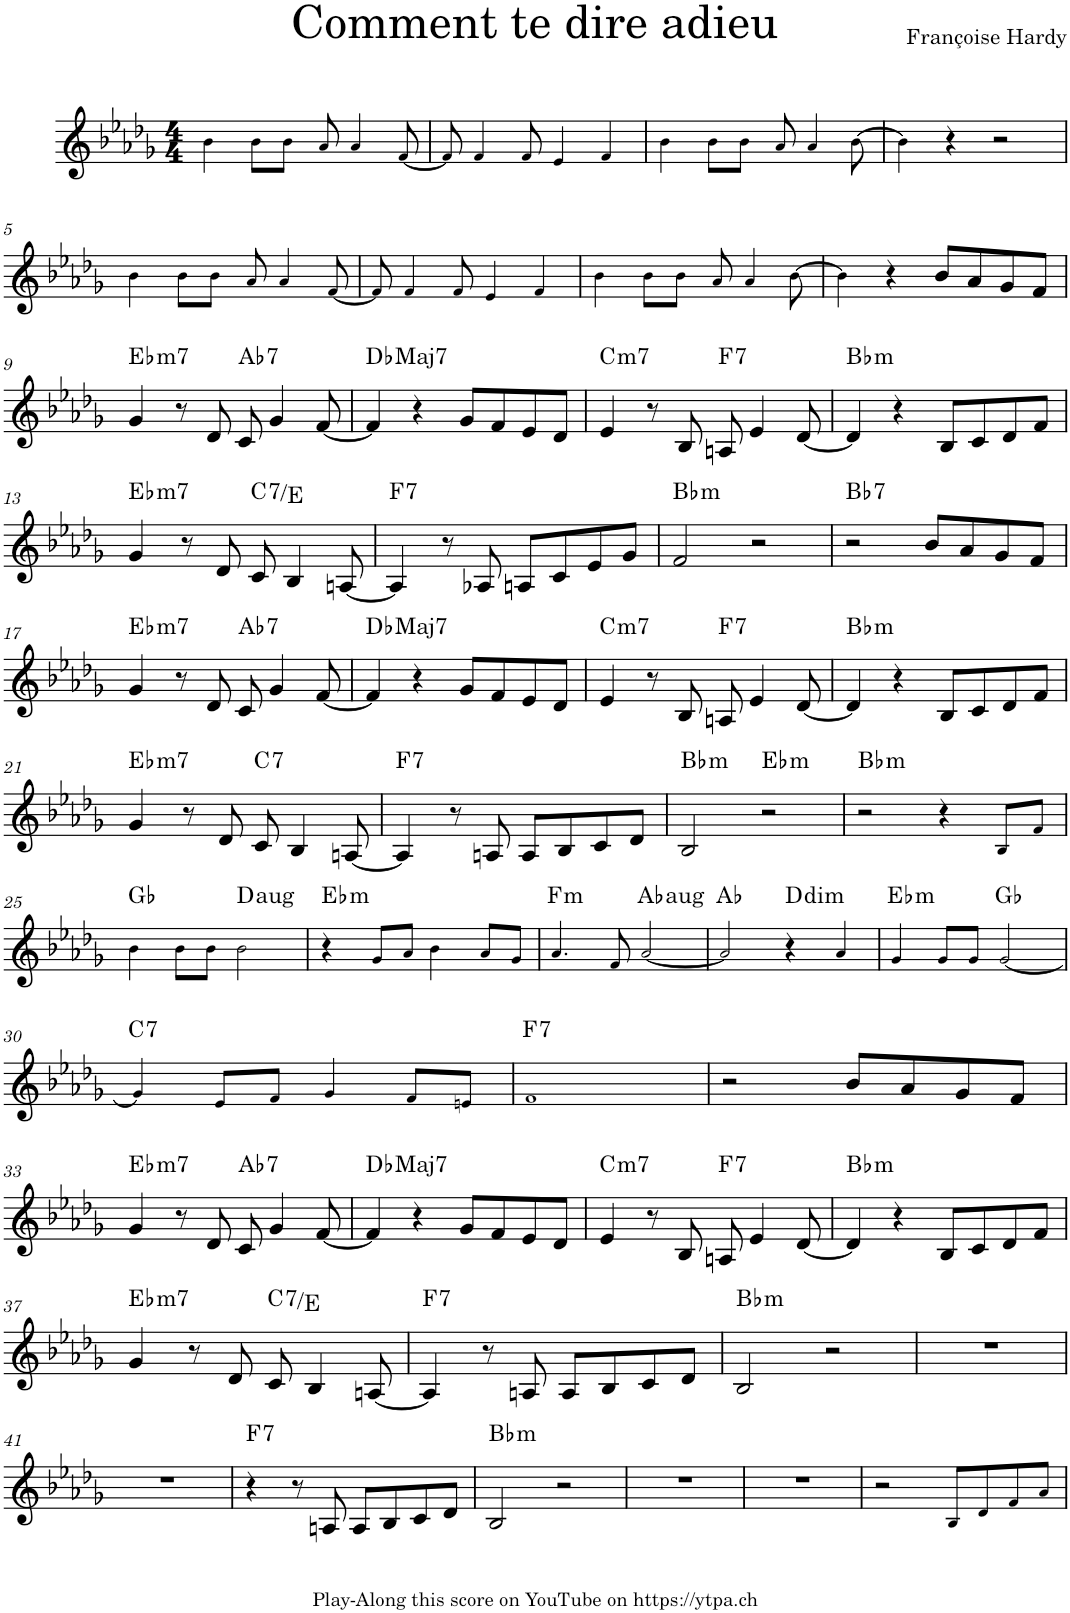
**kern	**harte
*part1	*part1
*staff1	*
*I"Piano	*
*I'Pno.	*
*clefG2	*
*k[b-e-a-d-g-]	*
*M4/4	*
=1	=1
4b-!\	.
8b-!\L	.
8b-!\J	.
8a-!/	.
4a-!/	.
[8f!/	.
=2	=2
8f!/]	.
4f!/	.
8f!/	.
4e-!/	.
4f!/	.
=3	=3
4b-!\	.
8b-!\L	.
8b-!\J	.
8a-!/	.
4a-!/	.
[8b-!\	.
=4	=4
4b-!\]	.
4r	.
2r	.
!!LO:LB:g=z
=5	=5
4b-!\	.
8b-!\L	.
8b-!\J	.
8a-!/	.
4a-!/	.
[8f!/	.
=6	=6
8f!/]	.
4f!/	.
8f!/	.
4e-!/	.
4f!/	.
=7	=7
4b-!\	.
8b-!\L	.
8b-!\J	.
8a-!/	.
4a-!/	.
[8b-!\	.
=8	=8
4b-!\]	.
4r	.
8b-/L	.
8a-/	.
8g-/	.
8f/J	.
!!LO:LB:g=z
=9	=9
!	!LO:H:kt=m7
4g-/	Eb:min7
8r	.
8d-/	.
!	!LO:H:kt=7
8c/	Ab:7
4g-/	.
[8f/	.
=10	=10
!	!LO:H:kt=Maj7
4f/]	Db:maj7
4r	.
8g-/L	.
8f/	.
8e-/	.
8d-/J	.
=11	=11
!	!LO:H:kt=m7
4e-/	C:min7
8r	.
8B-/	.
!	!LO:H:kt=7
8An/	F:7
4e-/	.
[8d-/	.
=12	=12
!	!LO:H:kt=m
4d-/]	Bb:min
4r	.
8B-/L	.
8c/	.
8d-/	.
8f/J	.
!!LO:LB:g=z
=13	=13
!	!LO:H:kt=m7
4g-/	Eb:min7
8r	.
8d-/	.
!	!LO:H:kt=7
8c/	C:7/3
4B-/	.
[8An/	.
=14	=14
!	!LO:H:kt=7
4A/]	F:7
8r	.
8A-X/	.
8An/L	.
8c/	.
8e-/	.
8g-/J	.
=15	=15
!	!LO:H:kt=m
2f/	Bb:min
2r	.
=16	=16
!	!LO:H:kt=7
2r	Bb:7
8b-/L	.
8a-/	.
8g-/	.
8f/J	.
!!LO:LB:g=z
=17	=17
!	!LO:H:kt=m7
4g-/	Eb:min7
8r	.
8d-/	.
!	!LO:H:kt=7
8c/	Ab:7
4g-/	.
[8f/	.
=18	=18
!	!LO:H:kt=Maj7
4f/]	Db:maj7
4r	.
8g-/L	.
8f/	.
8e-/	.
8d-/J	.
=19	=19
!	!LO:H:kt=m7
4e-/	C:min7
8r	.
8B-/	.
!	!LO:H:kt=7
8An/	F:7
4e-/	.
[8d-/	.
=20	=20
!	!LO:H:kt=m
4d-/]	Bb:min
4r	.
8B-/L	.
8c/	.
8d-/	.
8f/J	.
!!LO:LB:g=z
=21	=21
!	!LO:H:kt=m7
4g-/	Eb:min7
8r	.
8d-/	.
!	!LO:H:kt=7
8c/	C:7
4B-/	.
[8An/	.
=22	=22
!	!LO:H:kt=7
4A/]	F:7
8r	.
8An/	.
8A/L	.
8B-/	.
8c/	.
8d-/J	.
=23	=23
!	!LO:H:kt=m
2B-/	Bb:min
!	!LO:H:kt=m
2r	Eb:min
=24	=24
!	!LO:H:kt=m
2r	Bb:min
4r	.
8B-!/L	.
8f!/J	.
!!LO:LB:g=z
=25	=25
4b-!\	Gb:maj
8b-!\L	.
8b-!\J	.
!	!LO:H:kt=aug
2b-!\	D:aug
=26	=26
!	!LO:H:kt=m
4r	Eb:min
8g-!/L	.
8a-!/J	.
4b-!\	.
8a-!/L	.
8g-!/J	.
=27	=27
!	!LO:H:kt=m
4.a-!/	F:min
8f!/	.
!	!LO:H:kt=aug
[2a-!/	Ab:aug
=28	=28
2a-!/]	Ab:maj
!	!LO:H:kt=dim
4r	D:dim
4a-!/	.
=29	=29
!	!LO:H:kt=m
4g-!/	Eb:min
8g-!/L	.
8g-!/J	.
[2g-!/	Gb:maj
!!LO:LB:g=z
=30	=30
!	!LO:H:kt=7
4g-!/]	C:7
8e-!/L	.
8f!/J	.
4g-!/	.
8f!/L	.
8en!/J	.
=31	=31
!	!LO:H:kt=7
1f!	F:7
=32	=32
2r	.
8b-/L	.
8a-/	.
8g-/	.
8f/J	.
!!LO:LB:g=z
=33	=33
!	!LO:H:kt=m7
4g-/	Eb:min7
8r	.
8d-/	.
!	!LO:H:kt=7
8c/	Ab:7
4g-/	.
[8f/	.
=34	=34
!	!LO:H:kt=Maj7
4f/]	Db:maj7
4r	.
8g-/L	.
8f/	.
8e-/	.
8d-/J	.
=35	=35
!	!LO:H:kt=m7
4e-/	C:min7
8r	.
8B-/	.
!	!LO:H:kt=7
8An/	F:7
4e-/	.
[8d-/	.
=36	=36
!	!LO:H:kt=m
4d-/]	Bb:min
4r	.
8B-/L	.
8c/	.
8d-/	.
8f/J	.
!!LO:LB:g=z
=37	=37
!	!LO:H:kt=m7
4g-/	Eb:min7
8r	.
8d-/	.
!	!LO:H:kt=7
8c/	C:7/3
4B-/	.
[8An/	.
=38	=38
!	!LO:H:kt=7
4A/]	F:7
8r	.
8An/	.
8A/L	.
8B-/	.
8c/	.
8d-/J	.
=39	=39
!	!LO:H:kt=m
2B-/	Bb:min
2r	.
=40	=40
1r	.
!!LO:LB:g=z
=41	=41
1r	.
=42	=42
!	!LO:H:kt=7
4r	F:7
8r	.
8An/	.
8A/L	.
8B-/	.
8c/	.
8d-/J	.
=43	=43
!	!LO:H:kt=m
2B-/	Bb:min
2r	.
=44	=44
1r	.
=45	=45
1r	.
=46	=46
2r	.
8B-!/L	.
8d-!/	.
8f!/	.
8a-!/J	.
=	=
*-	*-
